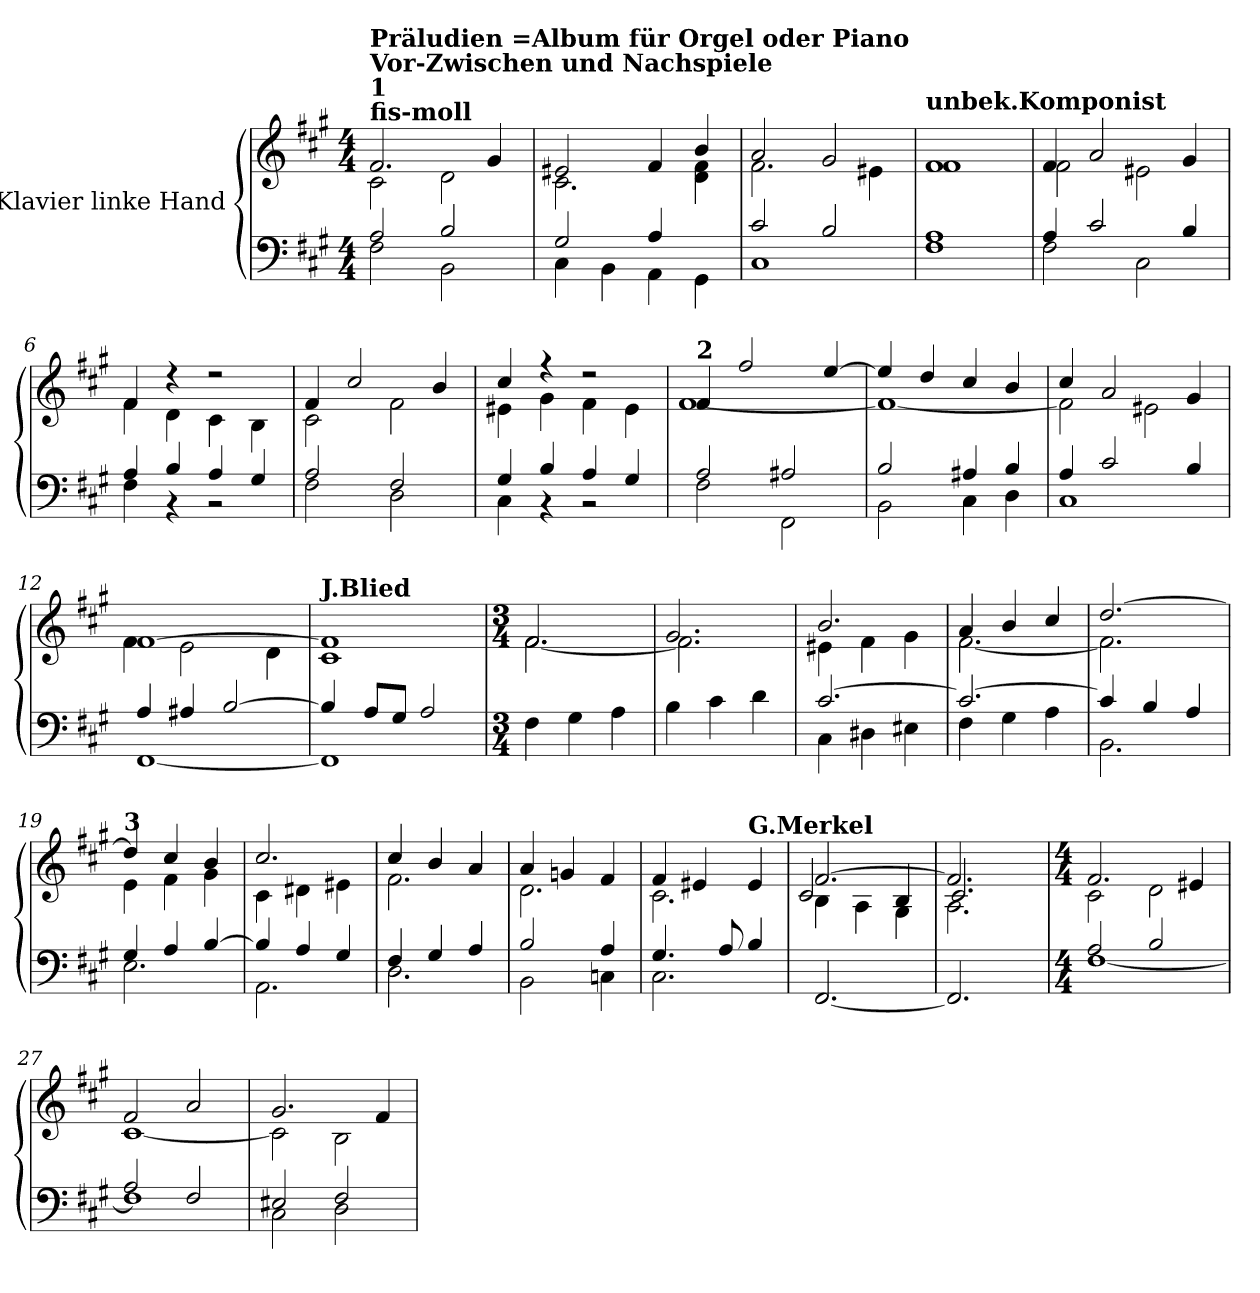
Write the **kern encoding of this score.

**kern	**kern
*part1	*part1
*staff2	*staff1
*I"Klavier linke Hand	*
*clefF4	*clefG2
*k[f#c#g#]	*k[f#c#g#]
*M4/4	*M4/4
=1	=1
*^	*^
!	!	!LO:TX:a:B:t=fis-moll	!
!	!	!LO:TX:a:B:t=1	!
!	!	!LO:TX:a:B:t=Vor-Zwischen und Nachspiele	!
!	!	!LO:TX:a:B:t=Präludien =Album für Orgel oder Piano	!
2A/	2F#\	2.f#/	2c#\
2B/	2BB\	.	2d\
.	.	4g#/	.
=2	=2	=2	=2
2G#/	4C#\	2e#X/	2.c#\
.	4BB\	.	.
4A/	4AA\	4f#/	.
4ryy	4GG#\	4b/	4d\ 4f#\
=3	=3	=3	=3
2c#/	1C#	2a/	2.f#\
2B/	.	2g#/	.
.	.	.	4e#X\
=4	=4	=4	=4
!	!	!LO:TX:a:B:t=unbek.Komponist	!
1A	1F#	1f#	1f#
!!LO:LB:g=z	!!
=5	=5	=5	=5
4A/	2F#\	4f#/	2f#\
2c#/	.	2a/	.
.	2C#\	.	2e#X\
4B/	.	4g#/	.
=6	=6	=6	=6
4A/	4F#\	4f#/	4f#\
4B/	4r	4r	4d\
4A/	2r	2r	4c#\
4G#/	.	.	4B\
=7	=7	=7	=7
2A/	2F#\	4f#/	2c#\
.	.	2cc#/	.
2F#/	2D\	.	2f#\
.	.	4b/	.
=8	=8	=8	=8
4G#/	4C#\	4cc#/	4e#X\
4B/	4r	4r	4g#\
4A/	2r	2r	4f#\
4G#/	.	.	4e#\
=9	=9	=9	=9
!	!	!LO:TX:a:B:t=2	!
2A/	2F#\	4f#/	[1f#
.	.	2ff#/	.
2A#X/	2FF#\	.	.
.	.	[4ee/	.
=10	=10	=10	=10
2B/	2BB\	4ee/]	1f#_
.	.	4dd/	.
4A#X/	4C#\	4cc#/	.
4B/	4D\	4b/	.
!!LO:LB:g=z	!!
=11	=11	=11	=11
4A/	1C#	4cc#/	2f#\]
2c#/	.	2a/	.
.	.	.	2e#X\
4B/	.	4g#/	.
=12	=12	=12	=12
4A/	[1FF#	[1f#	4f#\
4A#X/	.	.	2e\
[2B/	.	.	.
.	.	.	4d\
=13	=13	=13	=13
!	!	!LO:TX:a:B:t=J.Blied	!
4B/]	1FF#]	1f#]	1c#
8A/L	.	.	.
8G#/J	.	.	.
2A/	.	.	.
*v	*v	*	*
!!LO:LB:g=z	!!
=14	=14	=14
*M3/4	*M3/4	*
4F#\	2.f#/	[2.f#\
4G#\	.	.
4A\	.	.
=15	=15	=15
4B\	2.g#/	2.f#\]
4c#\	.	.
4d\	.	.
=16	=16	=16
*^	*	*
[2.c#/	4C#\	2.b/	4e#X\
.	4D#X\	.	4f#\
.	4E#X\	.	4g#\
=17	=17	=17	=17
2.c#/_	4F#\	4a/	[2.f#\
.	4G#\	4b/	.
.	4A\	4cc#/	.
=18	=18	=18	=18
4c#/]	2.BB\	[2.dd/	2.f#\]
4B/	.	.	.
4A/	.	.	.
=19	=19	=19	=19
!	!	!LO:TX:a:B:t=3	!
4G#/	2.E\	4dd/]	4e\
4A/	.	4cc#/	4f#\
[4B/	.	4b/	4g#\
=20	=20	=20	=20
4B/]	2.AA\	2.cc#/	4c#\
4A/	.	.	4d#X\
4G#/	.	.	4e#X\
!!LO:LB:g=z	!!
=21	=21	=21	=21
4F#/	2.D\	4cc#/	2.f#\
4G#/	.	4b/	.
4A/	.	4a/	.
=22	=22	=22	=22
2B/	2BB\	4a/	2.d\
.	.	4gn/	.
4A/	4Cn\	4f#/	.
=23	=23	=23	=23
4.G#/	2.C#\	4f#/	2.c#\
.	.	4e#X/	.
8A/	.	.	.
!	!	!LO:TX:a:B:t=G.Merkel	!
4B/	.	4e#/	.
=24	=24	=24	=24
*	*	*	*^
4ryy	[2.FF#/	[2.f#/	4B\	2c#/
4ryy	.	.	4A\	.
4ryy	.	.	4G#\	4B/
=25	=25	=25	=25	=25
4ryy	2.FF#/]	2.f#/]	2.A\	2.c#/
2ryy	.	.	.	.
*	*	*v	*v	*v
!!LO:PB:g=z
=26	=26	=26
*M4/4	*	*M4/4
*	*	*^
2A/	[1F#	2.f#/	2c#\
2B/	.	.	2d\
.	.	4e#X/	.
=27	=27	=27	=27
2A/	1F#]	2f#/	[1c#
2F#/	.	2a/	.
=28	=28	=28	=28
2E#X/	2C#\	2.g#/	2c#\]
2F#/	2D\	.	2B\
.	.	4f#/	.
*v	*v	*	*
*	*v	*v
=	=
*-	*-
